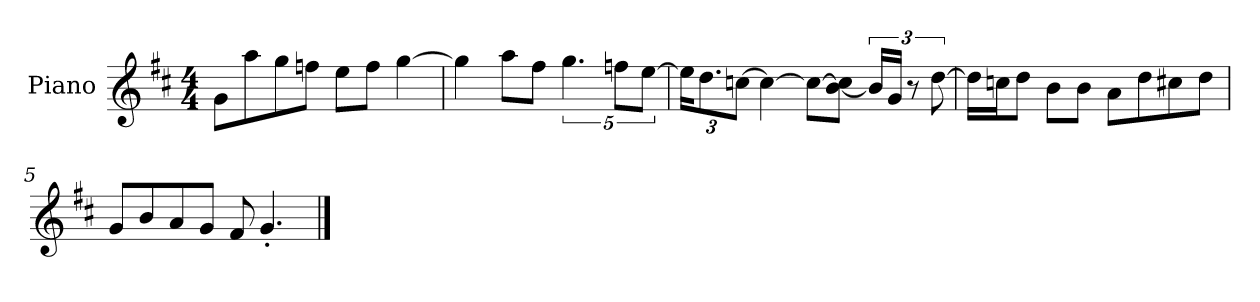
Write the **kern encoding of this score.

**kern
*part1
*staff1
*I"Piano
*I'P-no
*clefG2
*k[f#c#]
*M4/4
*MM90
=1
8g\L
8aa\
8gg\
8ffn\J
8ee\L
8ff\J
[4gg\
=2
4gg\]
8aa\L
8ff#\J
5.gg\
10ffn\L
[10ee\J
=3
*Xbrackettup
24ee\KL]
12.dd\
[12ccn\J
4cc\_
8cc\L_
[8b\ 8cc\]J
*brackettup
24b/LL]
24g/JJ
12r
[12dd\
=4
16dd\LL]
16ccn\J
8dd\J
8b\L
8b\J
8a\L
8dd\
8cc#X\
8dd\J
!!LO:LB:g=z
=5
8g/L
8b/
8a/
8g/J
8f#/
4.g'/
==
*-
